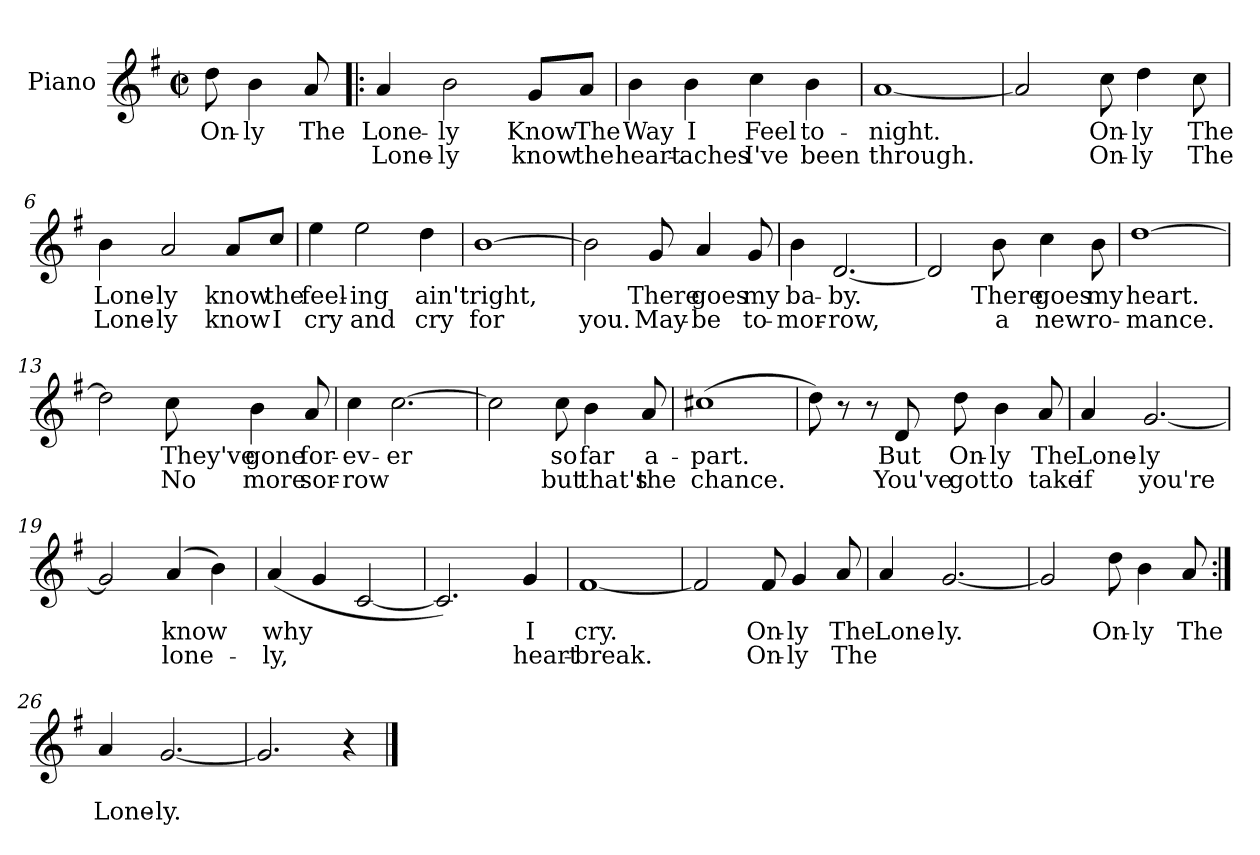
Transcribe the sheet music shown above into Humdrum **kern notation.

**kern	**text	**text
*part1	*part1	*part1
*staff1	*staff1	*staff1
*I"Piano	*	*
*I'Pno	*	*
*clefG2	*	*
*k[f#]	*	*
*G:	*	*
*M2/2	*	*
*met(c|)	*	*
=1	=1	=1
8dd\	On-	.
4b\	-ly	.
8a/	The	.
=2!|:	=2!|:	=2!|:
4a/	Lone-	Lone-
2b\	-ly	-ly
8g/L	Know	know
8a/J	The	the
=3	=3	=3
4b\	Way	heart-
4b\	I	-aches
4cc\	Feel	I've
4b\	to-	been
=4	=4	=4
[1a	-night.	through.
=5	=5	=5
2a/]	.	.
8cc\	On-	On-
4dd\	-ly	-ly
8cc\	The	The
!!LO:LB:g=z
=6	=6	=6
4b\	Lone-	Lone-
2a/	-ly	-ly
8a/L	know	know
8cc/J	the	I
=7	=7	=7
4ee\	feel-	cry
2ee\	-ing	and
4dd\	ain't	cry
=8	=8	=8
[1b	right,	for
=9	=9	=9
2b\]	.	you.
8g/	There	May-
4a/	goes	-be
8g/	my	to-
!!LO:LB:g=z
=10	=10	=10
4b\	ba-	-mor-
[2.d/	-by.	-row,
=11	=11	=11
2d/]	.	.
8b\	There	a
4cc\	goes	new
8b\	my	ro-
=12	=12	=12
[1dd	heart.	-mance.
=13	=13	=13
2dd\]	.	.
8cc\	They've	No
4b\	gone	more
8a/	for-	sor-
!!LO:LB:g=z
=14	=14	=14
4cc\	-ev-	-row
[2.cc\	-er	.
=15	=15	=15
2cc\]	.	.
8cc\	so	but
4b\	far	that's
8a/	a-	the
=16	=16	=16
(1cc#X	-part.	chance.
=17	=17	=17
8dd\)	.	.
8r	.	.
8r	.	.
8d/	But	You've
8dd\	On-	got
4b\	-ly	to
8a/	The	take
!!LO:LB:g=z
=18	=18	=18
4a/	Lone-	if
[2.g/	-ly	you're
=19	=19	=19
2g/]	.	.
(4a/	know	lone-
4b\)	.	.
=20	=20	=20
(4a/	why	-ly,
4g/	.	.
[2c/	.	.
=21	=21	=21
2.c/])	.	.
4g/	I	heart-
!!LO:LB:g=z
=22	=22	=22
[1f#	cry.	-break.
=23	=23	=23
2f#/]	.	.
8f#/	On-	On-
4g/	-ly	-ly
8a/	The	The
=24	=24	=24
4a/	Lone-	.
[2.g/	-ly.	.
=25	=25	=25
2g/]	.	.
8dd\	On-	.
4b\	-ly	.
8a/	The	.
=26:|!	=26:|!	=26:|!
4a/	.	Lone-
[2.g/	.	-ly.
=27	=27	=27
2.g/]	.	.
4r	.	.
==	==	==
*-	*-	*-
